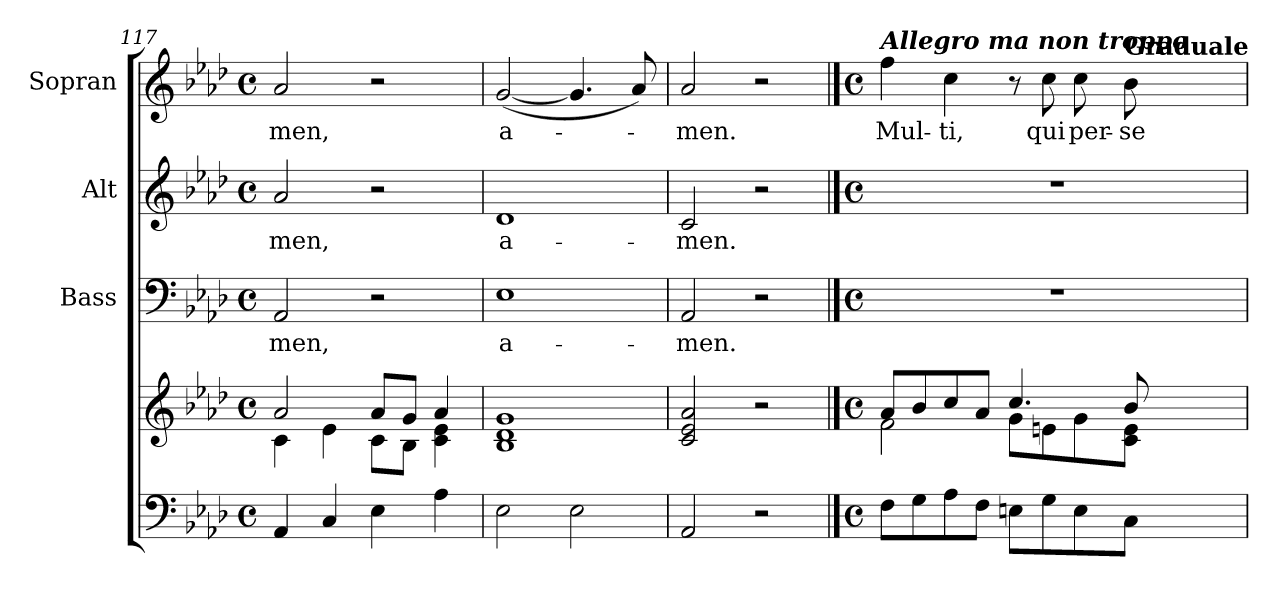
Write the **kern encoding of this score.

**kern	**kern	**kern	**text	**kern	**text	**kern	**text
*part4	*part4	*part3	*part3	*part2	*part2	*part1	*part1
*staff5	*staff4	*staff3	*staff3	*staff2	*staff2	*staff1	*staff1
*	*	*I"Bass	*	*I"Alt	*	*I"Sopran	*
*	*	*I'B.	*	*I'A.	*	*I'S.	*
*clefF4	*clefG2	*clefF4	*	*clefG2	*	*clefG2	*
*k[b-e-a-d-]	*k[b-e-a-d-]	*k[b-e-a-d-]	*	*k[b-e-a-d-]	*	*k[b-e-a-d-]	*
*A-:	*A-:	*A-:	*	*A-:	*	*A-:	*
*M4/4	*M4/4	*M4/4	*	*M4/4	*	*M4/4	*
*met(c)	*met(c)	*met(c)	*	*met(c)	*	*met(c)	*
=117	=117	=117	=117	=117	=117	=117	=117
*	*^	*	*	*	*	*	*
!	!	!	!	!LO:LY:b	!	!LO:LY:b	!	!LO:LY:b
4AA-/	2a-/	4c\	2AA-/	-men,	2a-/	-men,	2a-/	-men,
4C/	.	4e-\	.	.	.	.	.	.
4E-\	8a-/L	8c\L	2r	.	2r	.	2r	.
.	8g/J	8B-\J	.	.	.	.	.	.
4A-\	4a-/	4c\ 4e-\	.	.	.	.	.	.
=118	=118	=118	=118	=118	=118	=118	=118	=118
!	!	!	!	!LO:LY:b	!	!LO:LY:b	!	!LO:LY:b
*	*v	*v	*	*	*	*	*	*
2E-\	1B- 1d- 1g	1E-	a-	1d-	a-	(<[2g/	a-
2E-\	.	.	.	.	.	4.g/]	.
.	.	.	.	.	.	8a-/)	.
=119	=119	=119	=119	=119	=119	=119	=119
!	!	!	!LO:LY:b	!	!LO:LY:b	!	!LO:LY:b
2AA-/	2c/ 2e-/ 2a-/	2AA-/	-men.	2c/	-men.	2a-/	-men.
2r	2r	2r	.	2r	.	2r	.
!!LO:LB:g=z
==120	==120	==120	==120	==120	==120	==120	==120
*M4/4	*M4/4	*M4/4	*	*M4/4	*	*M4/4	*
*met(c)	*met(c)	*met(c)	*	*met(c)	*	*met(c)	*
*	*^	*	*	*	*	*	*
!	!	!	!	!	!	!	!LO:TX:a:Bi:t=Allegro ma non troppo	!
!	!	!	!	!	!	!	!	!LO:LY:b
8F\L	8a-/L	2f\	1r	.	1r	.	4ff\	Mul-
8G\	8b-/	.	.	.	.	.	.	.
!	!	!	!	!	!	!	!	!LO:LY:b
8A-\	8cc/	.	.	.	.	.	4cc\	-ti,
8F\J	8a-/J	.	.	.	.	.	.	.
8En\L	4.cc/	8g\L	.	.	.	.	8r	.
!	!	!	!	!	!	!	!	!LO:LY:b
8G\	.	8en\	.	.	.	.	8cc\	qui
!	!	!	!	!	!	!	!	!LO:LY:b
8E\	.	8g\	.	.	.	.	8cc\	per-
!	!	!	!	!	!	!	!LO:TX:a:B:t=Graduale	!
!	!	!	!	!	!	!	!	!LO:LY:b
8C\J	8b-/	8c\ 8e\J	.	.	.	.	8b-\	-se-
*	*v	*v	*	*	*	*	*	*
=	=	=	=	=	=	=	=
*-	*-	*-	*-	*-	*-	*-	*-
